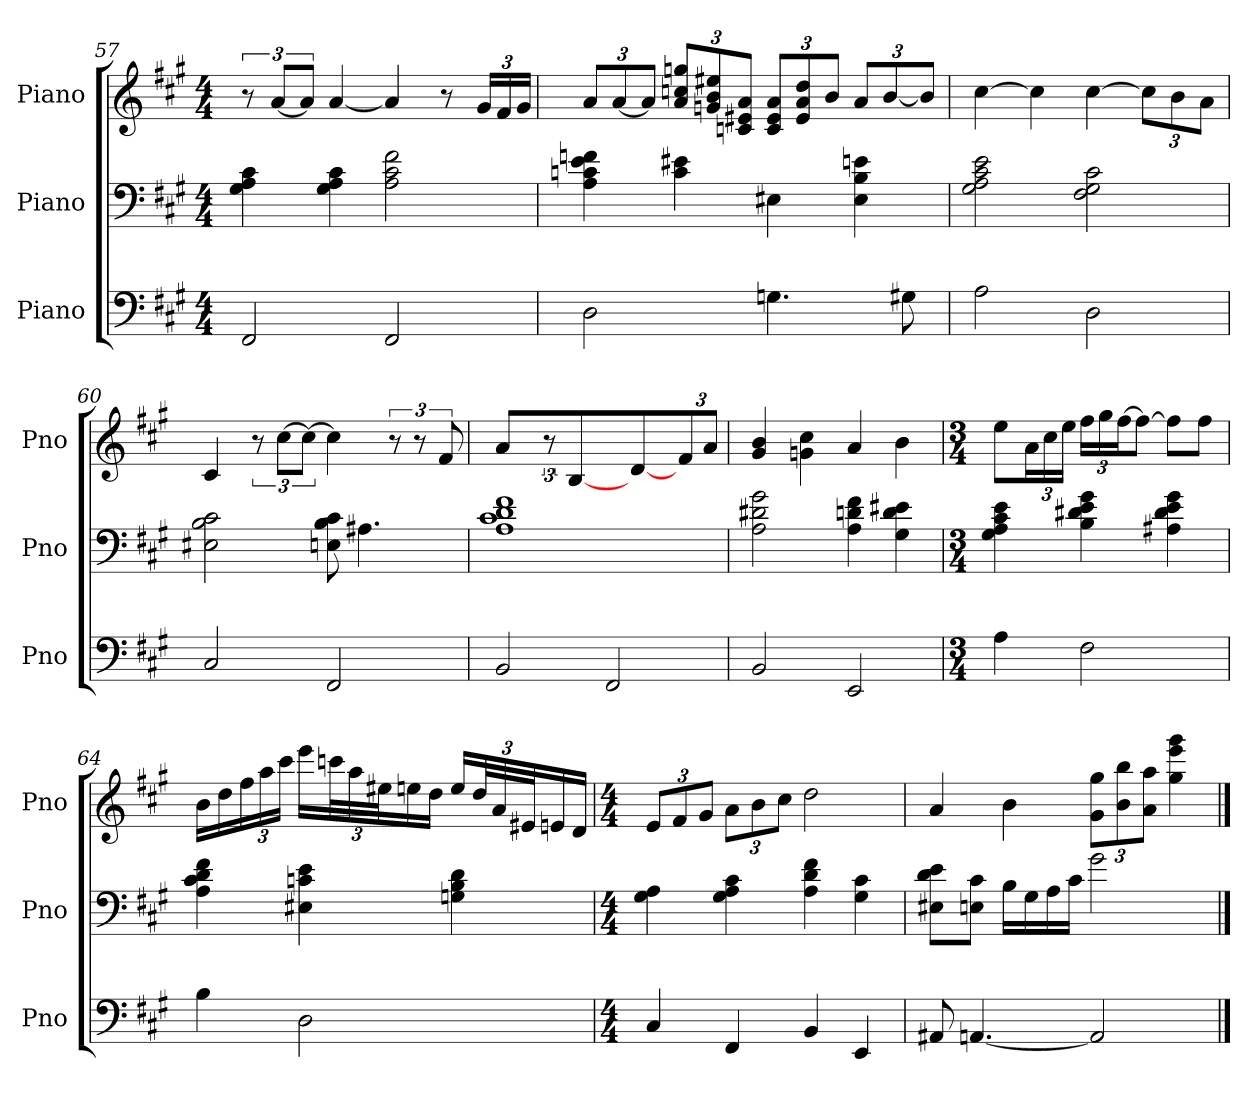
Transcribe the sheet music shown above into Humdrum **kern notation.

**kern	**kern	**kern
*part3	*part2	*part1
*staff3	*staff2	*staff1
*I"Piano	*I"Piano	*I"Piano
*I'Pno	*I'Pno	*I'Pno
*clefF4	*clefF4	*clefG2
*k[f#c#g#]	*k[f#c#g#]	*k[f#c#g#]
*M4/4	*M4/4	*M4/4
=57	=57	=57
2FF#/	4G#\ 4A\ 4c#\	12r
.	.	[12a/L
.	.	12a/J]
.	4G#\ 4A\ 4c#\	[4a/
2FF#/	2A\ 2c#\ 2f#\	4a/]
.	.	8r
*	*	*Xbrackettup
.	.	24g#/LL
.	.	24f#/
.	.	24g#/JJ
!!LO:PB:g=z
=58	=58	=58
2D\	4A\ 4cn\ 4e\ 4fn\	12a/L
.	.	[12a/
.	.	12a/J]
.	4c\ 4e#X\	12a/ 12ccn/ 12ggn/L
.	.	12gn/ 12b/ 12ee#X/
.	.	12cn/ 12e#X/ 12a/J
4.Gn\	4E#X\	12c/ 12e#/ 12a/L
.	.	12e#/ 12a/ 12dd/
.	.	12b/J
.	4E#\ 4B\ 4en\	12a/L
.	.	[12b/
8G#X\	.	.
.	.	12b/J]
=59	=59	=59
2A\	2G#\ 2A\ 2c#\ 2e\	[4cc#\
.	.	4cc#\]
2D\	2F#\ 2G#\ 2c#\	[4cc#\
.	.	12cc#\L]
.	.	12b\
.	.	12a\J
=60	=60	=60
2C#/	2E#X\ 2B\ 2c#\	4c#/
*	*	*brackettup
.	.	12r
.	.	[12cc#\L
.	.	12cc#\J_
2FF#/	8En\ 8B\ 8c#\	4cc#\]
.	4.A#X\	.
.	.	12r
.	.	12r
.	.	12f#/
!!LO:LB:g=z
=61	=61	=61
2BB/	1A 1c# 1d 1f#	4a/
.	.	12r
.	.	[4B/
2FF#/	.	.
.	.	[4d/
*	*	*Xbrackettup
.	.	12f#/
.	.	12a/J
=62	=62	=62
2BB/	2A\ 2d#X\ 2g#\	4g#/ 4b/
.	.	4gn\ 4cc#\
2EE/	4A\ 4dn\ 4f#\	4a/
.	4G#\ 4d\ 4e#X\	4b\
=63	=63	=63
*M3/4	*M3/4	*M3/4
4A\	4G#\ 4A\ 4c#\ 4e\	8ee\L
.	.	24a\L
.	.	24cc#\
.	.	24ee\JJ
2F#\	4B\ 4d#X\ 4e\ 4g#\	24ff#\LL
.	.	24gg#\
.	.	[24ff#\J
.	.	8ff#\J_
.	4A#X\ 4d#\ 4e\ 4g#\	8ff#\L]
.	.	8ff#\J
!!LO:LB:g=z
=64	=64	=64
4B\	4A\ 4c#\ 4d\ 4f#\	16b\LL
.	.	16dd\
.	.	24ff#\
.	.	24aa\
.	.	24ccc#\JJ
2D\	4E#X\ 4cn\ 4e\	16eee\LL
.	.	48cccn\L
.	.	48aa\
.	.	48ee#X\J
.	.	16een\
.	.	16dd\JJ
.	4Gn\ 4B\ 4d\	16ee/LL
.	.	48dd/L
.	.	48a/
.	.	48e#X/J
.	.	16en/
.	.	16d/JJ
=65	=65	=65
*M4/4	*M4/4	*M4/4
4C#/	4G#\ 4A\	12e/L
.	.	12f#/
.	.	12g#/J
4FF#/	4G#\ 4A\ 4c#\	12a\L
.	.	12b\
.	.	12cc#\J
4BB/	4A\ 4d\ 4f#\	2dd\
4EE/	4G#\ 4c#\	.
!!LO:LB:g=z
=66	=66	=66
8AA#X/	8E#X\ 8d\ 8e\L	4a/
[4.AAn/	8En\ 8c#\J	.
.	16B\LL	4b\
.	16G#\	.
.	16A\	.
.	16c#\JJ	.
2AA/]	2g#\	12g#\ 12gg#\L
.	.	12b\ 12bb\
.	.	12a\ 12aa\J
.	.	4gg#\ 4eee\ 4ggg#\
==	==	==
*-	*-	*-
